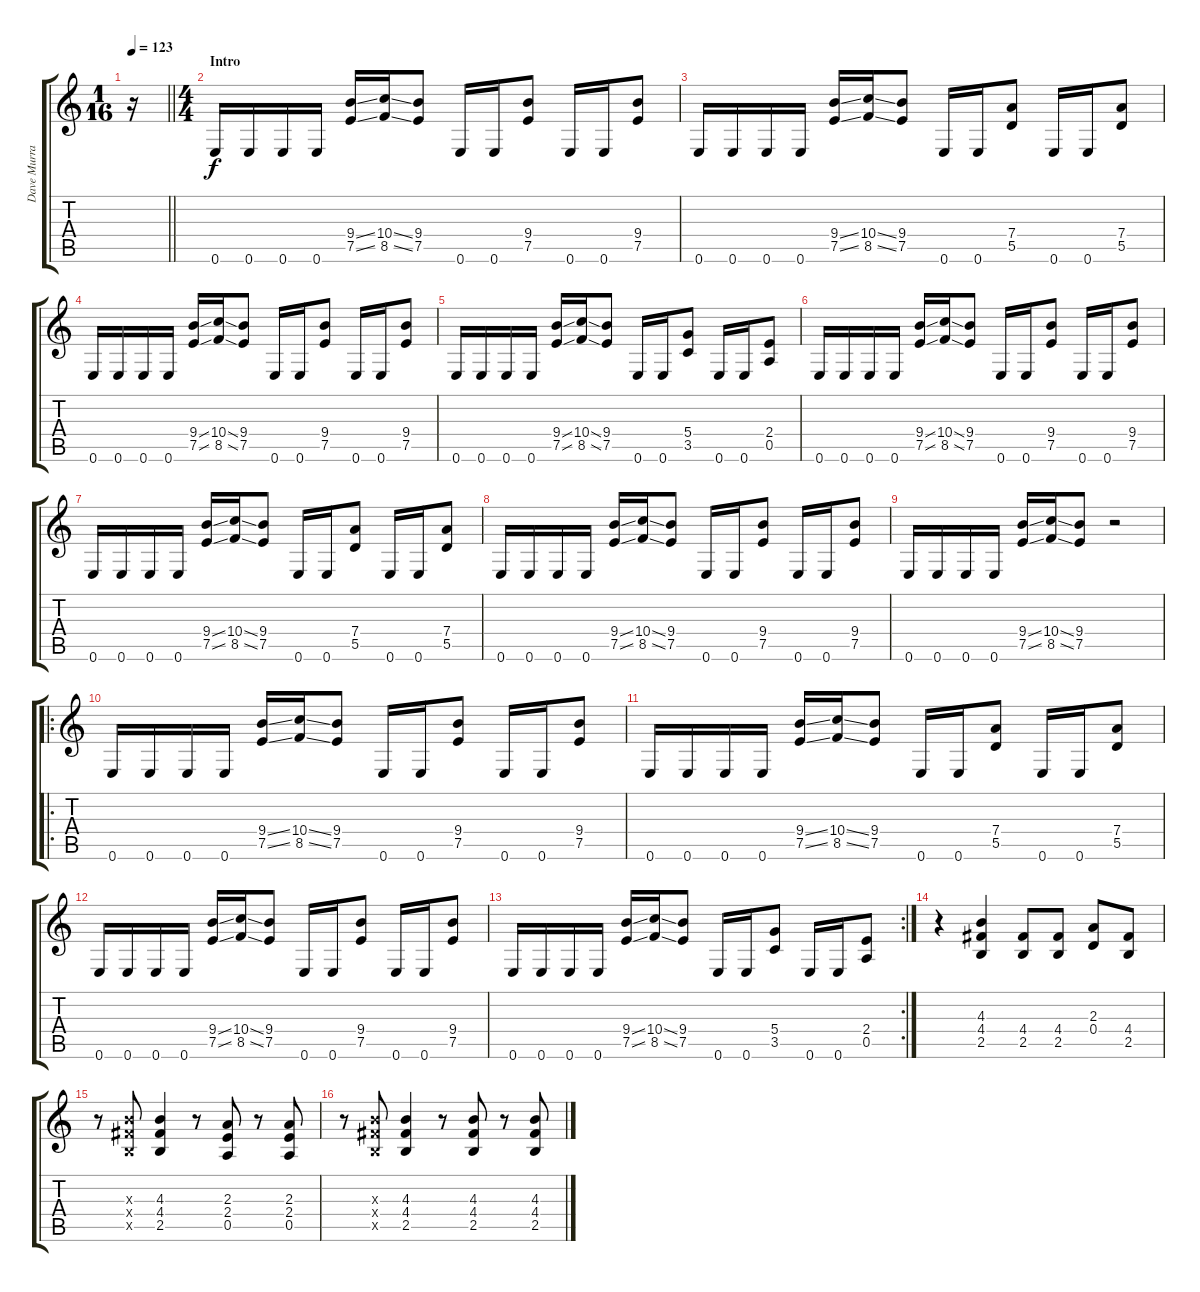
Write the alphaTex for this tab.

\track ("Dave Murray" "Dave Murra") {instrument overdrivenguitar}
\staff {score tabs}
\tuning (E4 B3 G3 D3 A2 E2) {hide}
\ts (1 16)
\tempo 123
\clef g2
\barLineRight lightlight
\ks c
r.16{dy f instrument overdrivenguitar} |
\ts (4 4)
\section ("" "Intro")
0.6.16 0.6.16 0.6.16 0.6.16 (9.4{ss} 7.5{ss}).16 (10.4{ss} 8.5{ss}).16 (9.4 7.5).8 0.6.16 0.6.16 (9.4 7.5).8 0.6.16 0.6.16 (9.4 7.5).8 |
0.6.16 0.6.16 0.6.16 0.6.16 (9.4{ss} 7.5{ss}).16 (10.4{ss} 8.5{ss}).16 (9.4 7.5).8 0.6.16 0.6.16 (7.4 5.5).8 0.6.16 0.6.16 (7.4 5.5).8 |
0.6.16 0.6.16 0.6.16 0.6.16 (9.4{ss} 7.5{ss}).16 (10.4{ss} 8.5{ss}).16 (9.4 7.5).8 0.6.16 0.6.16 (9.4 7.5).8 0.6.16 0.6.16 (9.4 7.5).8 |
0.6.16 0.6.16 0.6.16 0.6.16 (9.4{ss} 7.5{ss}).16 (10.4{ss} 8.5{ss}).16 (9.4 7.5).8 0.6.16 0.6.16 (5.4 3.5).8 0.6.16 0.6.16 (2.4 0.5).8 |
0.6.16 0.6.16 0.6.16 0.6.16 (9.4{ss} 7.5{ss}).16 (10.4{ss} 8.5{ss}).16 (9.4 7.5).8 0.6.16 0.6.16 (9.4 7.5).8 0.6.16 0.6.16 (9.4 7.5).8 |
0.6.16 0.6.16 0.6.16 0.6.16 (9.4{ss} 7.5{ss}).16 (10.4{ss} 8.5{ss}).16 (9.4 7.5).8 0.6.16 0.6.16 (7.4 5.5).8 0.6.16 0.6.16 (7.4 5.5).8 |
0.6.16 0.6.16 0.6.16 0.6.16 (9.4{ss} 7.5{ss}).16 (10.4{ss} 8.5{ss}).16 (9.4 7.5).8 0.6.16 0.6.16 (9.4 7.5).8 0.6.16 0.6.16 (9.4 7.5).8 |
0.6.16 0.6.16 0.6.16 0.6.16 (9.4{ss} 7.5{ss}).16 (10.4{ss} 8.5{ss}).16 (9.4 7.5).8 r.2 |
\ro
0.6.16 0.6.16 0.6.16 0.6.16 (9.4{ss} 7.5{ss}).16 (10.4{ss} 8.5{ss}).16 (9.4 7.5).8 0.6.16 0.6.16 (9.4 7.5).8 0.6.16 0.6.16 (9.4 7.5).8 |
0.6.16 0.6.16 0.6.16 0.6.16 (9.4{ss} 7.5{ss}).16 (10.4{ss} 8.5{ss}).16 (9.4 7.5).8 0.6.16 0.6.16 (7.4 5.5).8 0.6.16 0.6.16 (7.4 5.5).8 |
0.6.16 0.6.16 0.6.16 0.6.16 (9.4{ss} 7.5{ss}).16 (10.4{ss} 8.5{ss}).16 (9.4 7.5).8 0.6.16 0.6.16 (9.4 7.5).8 0.6.16 0.6.16 (9.4 7.5).8 |
\rc 2
0.6.16 0.6.16 0.6.16 0.6.16 (9.4{ss} 7.5{ss}).16 (10.4{ss} 8.5{ss}).16 (9.4 7.5).8 0.6.16 0.6.16 (5.4 3.5).8 0.6.16 0.6.16 (2.4 0.5).8 |
r.4 (4.3 4.4 2.5).4 (4.4 2.5).8 (4.4 2.5).8 (2.3 0.4).8 (4.4 2.5).8 |
r.8 (4.3{x} 4.4{x} 2.5{x}).8 (4.3 4.4 2.5).4 r.8 (2.3 2.4 0.5).8 r.8 (2.3 2.4 0.5).8 |
r.8 (4.3{x} 4.4{x} 2.5{x}).8 (4.3 4.4 2.5).4 r.8 (4.3 4.4 2.5).8 r.8 (4.3 4.4 2.5).8
